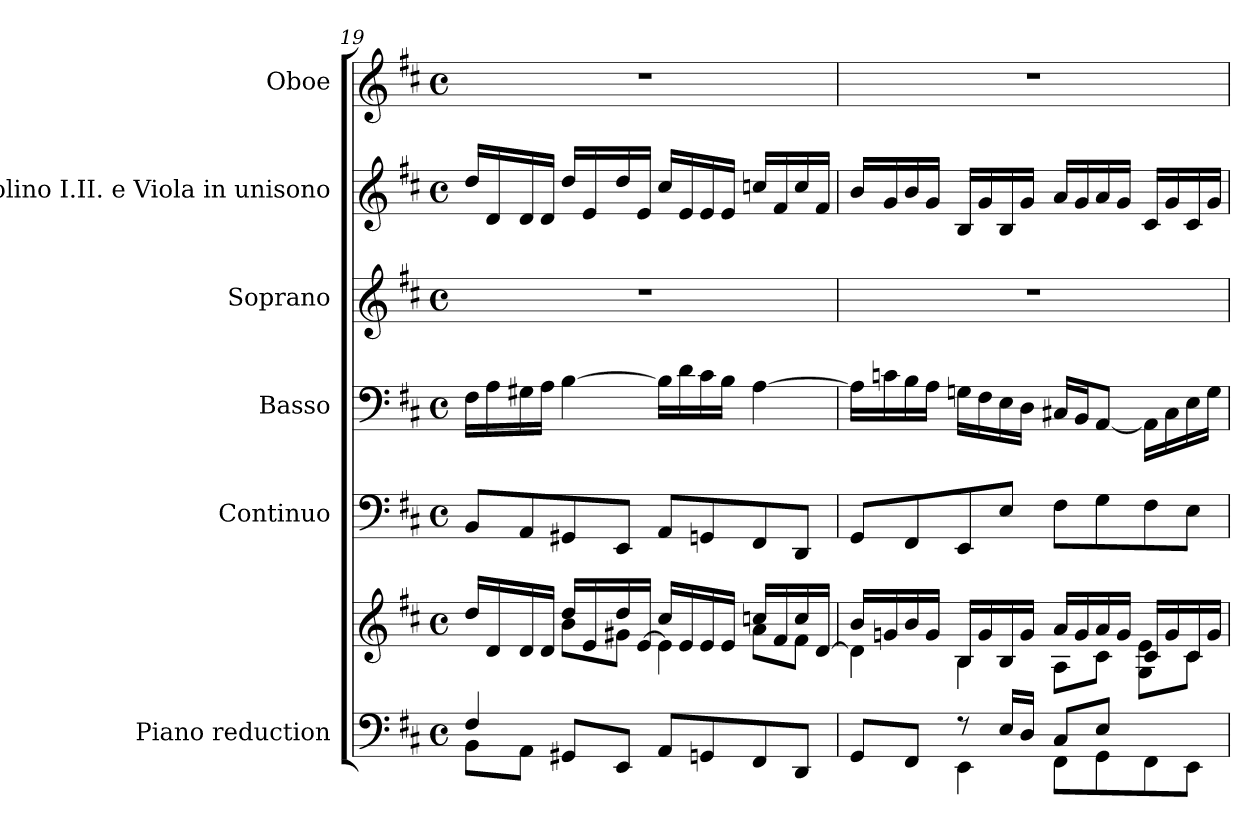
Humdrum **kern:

**kern	**kern	**kern	**kern	**kern	**kern	**kern
*part6	*part6	*part5	*part4	*part3	*part2	*part1
*staff7	*staff6	*staff5	*staff4	*staff3	*staff2	*staff1
*I"Piano reduction	*	*I"Continuo	*I"Basso	*I"Soprano	*I"Violino I.II. e Viola in unisono	*I"Oboe
*I'Pno	*	*	*	*	*	*I'Ob
*clefF4	*clefG2	*clefF4	*clefF4	*clefG2	*clefG2	*clefG2
*k[f#c#]	*k[f#c#]	*k[f#c#]	*k[f#c#]	*k[f#c#]	*k[f#c#]	*k[f#c#]
*M4/4	*M4/4	*M4/4	*M4/4	*M4/4	*M4/4	*M4/4
*met(c)	*met(c)	*met(c)	*met(c)	*met(c)	*met(c)	*met(c)
=19	=19	=19	=19	=19	=19	=19
*^	*^	*	*	*	*	*
4F#/	8BB\L	16dd/LL	4ryy	8BB/L	16F#\LL	1r	16dd/LL	1r
.	.	16d/	.	.	16A\	.	16d/	.
.	8AA\J	16d/	.	8AA/	16G#X\	.	16d/	.
.	.	16d/JJ	.	.	16A\JJ	.	16d/JJ	.
2.ryy	8GG#X/L	16dd/LL	8b\L	8GG#X/	[4B\	.	16dd/LL	.
.	.	16e/	.	.	.	.	16e/	.
.	8EE/J	16dd/	8g#X\J	8EE/J	.	.	16dd/	.
.	.	[16e/JJ	.	.	.	.	16e/JJ	.
.	8AA/L	16cc#/LL	4e\]	8AA/L	16B\LL]	.	16cc#/LL	.
.	.	16e/	.	.	16d\	.	16e/	.
.	8GGn/	16e/	.	8GGn/	16c#\	.	16e/	.
.	.	16e/JJ	.	.	16B\JJ	.	16e/JJ	.
.	8FF#/	16ccn/LL	8a\L	8FF#/	[4A\	.	16ccn/LL	.
.	.	16f#/	.	.	.	.	16f#/	.
.	8DD/J	16cc/	8f#\J	8DD/J	.	.	16cc/	.
.	.	[16d/JJ	.	.	.	.	16f#/JJ	.
=20	=20	=20	=20	=20	=20	=20	=20	=20
8GG/L	4ryy	16b/LL	4d\]	8GG/L	16A\LL]	1r	16b/LL	1r
.	.	16gn/	.	.	16cn\	.	16g/	.
8FF#/J	.	16b/	.	8FF#/	16B\	.	16b/	.
.	.	16g/JJ	.	.	16A\JJ	.	16g/JJ	.
8r	4EE\	16B/LL	4B\	8EE/	16Gn\LL	.	16B/LL	.
.	.	16g/	.	.	16F#\	.	16g/	.
16E/LL	.	16B/	.	8E/J	16E\	.	16B/	.
16D/JJ	.	16g/JJ	.	.	16D\JJ	.	16g/JJ	.
8C#/L	8FF#\L	16a/LL	8A\L	8F#\L	16C#X/LL	.	16a/LL	.
.	.	16g/	.	.	16BB/J	.	16g/	.
8E/J	8GG\	16a/	8c#\J	8G\	[8AA/J	.	16a/	.
.	.	16g/JJ	.	.	.	.	16g/JJ	.
4ryy	8FF#\	16c#/LL	8G\ 8e\L	8F#\	16AA\LL]	.	16c#/LL	.
.	.	16g/	.	.	16C#\	.	16g/	.
.	8EE\J	16c#/	8c#\J	8E\J	16E\	.	16c#/	.
.	.	16g/JJ	.	.	16G\JJ	.	16g/JJ	.
*v	*v	*	*	*	*	*	*	*
*	*v	*v	*	*	*	*	*
=	=	=	=	=	=	=
*-	*-	*-	*-	*-	*-	*-
